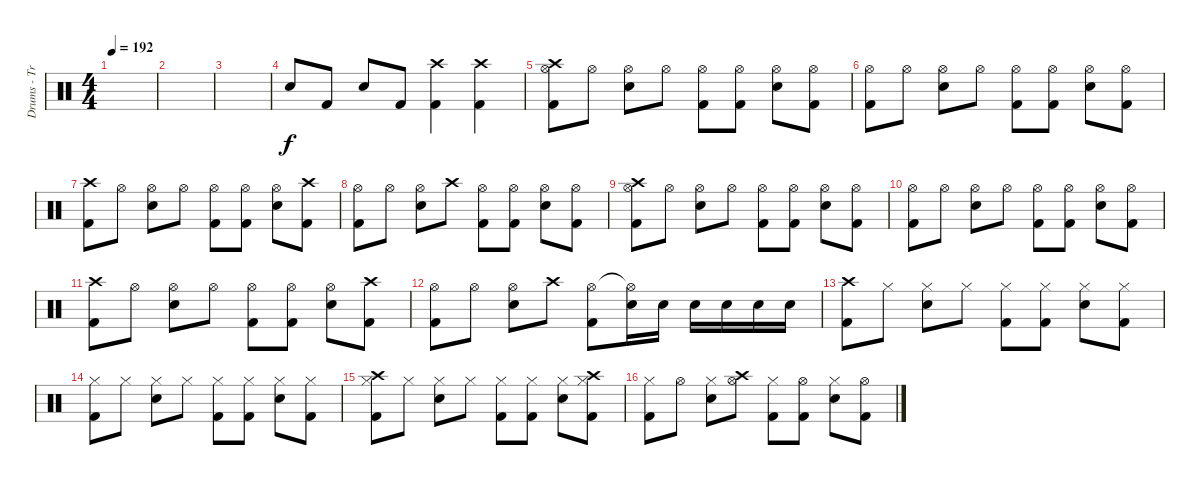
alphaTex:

\track ("Drums - Tré Cool" "Drums - Tr") {instrument percussion}
\staff {score}
\articulation defaults
\ts (4 4)
\tempo 192
\clef neutral
\ks c
|
|
|
"Electric Snare (hit)".8 "Kick (hit) 2".8 "Electric Snare (hit)".8 "Kick (hit) 2".8 ("Kick (hit) 2" "Crash high (hit)").4 ("Kick (hit) 2" "Crash high (hit)").4 |
("Hi-Hat (open)" "Kick (hit) 2" "Crash high (hit)").8 "Hi-Hat (open)".8 ("Hi-Hat (open)" "Electric Snare (hit)").8 "Hi-Hat (open)".8 ("Hi-Hat (open)" "Kick (hit) 2").8 ("Hi-Hat (open)" "Kick (hit) 2").8 ("Hi-Hat (open)" "Electric Snare (hit)").8 ("Hi-Hat (open)" "Kick (hit) 2").8 |
("Hi-Hat (open)" "Kick (hit) 2").8 "Hi-Hat (open)".8 ("Hi-Hat (open)" "Electric Snare (hit)").8 "Hi-Hat (open)".8 ("Hi-Hat (open)" "Kick (hit) 2").8 ("Hi-Hat (open)" "Kick (hit) 2").8 ("Hi-Hat (open)" "Electric Snare (hit)").8 ("Hi-Hat (open)" "Kick (hit) 2").8 |
("Kick (hit) 2" "Crash high (hit)").8 "Hi-Hat (open)".8 ("Hi-Hat (open)" "Electric Snare (hit)").8 "Hi-Hat (open)".8 ("Hi-Hat (open)" "Kick (hit) 2").8 ("Hi-Hat (open)" "Kick (hit) 2").8 ("Hi-Hat (open)" "Electric Snare (hit)").8 ("Kick (hit) 2" "Crash high (hit)").8 |
("Hi-Hat (open)" "Kick (hit) 2").8 "Hi-Hat (open)".8 ("Hi-Hat (open)" "Electric Snare (hit)").8 "Crash high (hit)".8 ("Hi-Hat (open)" "Kick (hit) 2").8 ("Hi-Hat (open)" "Kick (hit) 2").8 ("Hi-Hat (open)" "Electric Snare (hit)").8 ("Hi-Hat (open)" "Kick (hit) 2").8 |
("Hi-Hat (open)" "Kick (hit) 2" "Crash high (hit)").8 "Hi-Hat (open)".8 ("Hi-Hat (open)" "Electric Snare (hit)").8 "Hi-Hat (open)".8 ("Hi-Hat (open)" "Kick (hit) 2").8 ("Hi-Hat (open)" "Kick (hit) 2").8 ("Hi-Hat (open)" "Electric Snare (hit)").8 ("Hi-Hat (open)" "Kick (hit) 2").8 |
("Hi-Hat (open)" "Kick (hit) 2").8 "Hi-Hat (open)".8 ("Hi-Hat (open)" "Electric Snare (hit)").8 "Hi-Hat (open)".8 ("Hi-Hat (open)" "Kick (hit) 2").8 ("Hi-Hat (open)" "Kick (hit) 2").8 ("Hi-Hat (open)" "Electric Snare (hit)").8 ("Hi-Hat (open)" "Kick (hit) 2").8 |
("Kick (hit) 2" "Crash high (hit)").8 "Hi-Hat (open)".8 ("Hi-Hat (open)" "Electric Snare (hit)").8 "Hi-Hat (open)".8 ("Hi-Hat (open)" "Kick (hit) 2").8 ("Hi-Hat (open)" "Kick (hit) 2").8 ("Hi-Hat (open)" "Electric Snare (hit)").8 ("Kick (hit) 2" "Crash high (hit)").8 |
("Hi-Hat (open)" "Kick (hit) 2").8 "Hi-Hat (open)".8 ("Hi-Hat (open)" "Electric Snare (hit)").8 "Crash high (hit)".8 ("Hi-Hat (open)" "Kick (hit) 2").8 ("Hi-Hat (open)"{t} "Electric Snare (hit)").16 "Electric Snare (hit)".16 "Electric Snare (hit)".16 "Electric Snare (hit)".16 "Electric Snare (hit)".16 "Electric Snare (hit)".16 |
("Kick (hit) 2" "Crash high (hit)").8 "Hi-Hat (closed)".8 ("Hi-Hat (closed)" "Electric Snare (hit)").8 "Hi-Hat (closed)".8 ("Hi-Hat (closed)" "Kick (hit) 2").8 ("Hi-Hat (closed)" "Kick (hit) 2").8 ("Hi-Hat (closed)" "Electric Snare (hit)").8 ("Hi-Hat (closed)" "Kick (hit) 2").8 |
("Hi-Hat (closed)" "Kick (hit) 2").8 "Hi-Hat (closed)".8 ("Hi-Hat (closed)" "Electric Snare (hit)").8 "Hi-Hat (closed)".8 ("Hi-Hat (closed)" "Kick (hit) 2").8 ("Hi-Hat (closed)" "Kick (hit) 2").8 ("Hi-Hat (closed)" "Electric Snare (hit)").8 ("Hi-Hat (closed)" "Kick (hit) 2").8 |
("Hi-Hat (closed)" "Kick (hit) 2" "Crash high (hit)").8 "Hi-Hat (closed)".8 ("Hi-Hat (closed)" "Electric Snare (hit)").8 "Hi-Hat (closed)".8 ("Hi-Hat (closed)" "Kick (hit) 2").8 ("Hi-Hat (closed)" "Kick (hit) 2").8 ("Hi-Hat (closed)" "Electric Snare (hit)").8 ("Hi-Hat (closed)" "Kick (hit) 2" "Crash high (hit)").8 |
("Hi-Hat (closed)" "Kick (hit) 2").8 "Hi-Hat (open)".8 ("Hi-Hat (closed)" "Electric Snare (hit)").8 ("Hi-Hat (open)" "Crash high (hit)").8 ("Hi-Hat (closed)" "Kick (hit) 2").8 ("Hi-Hat (open)" "Kick (hit) 2").8 ("Hi-Hat (closed)" "Electric Snare (hit)").8 ("Hi-Hat (open)" "Kick (hit) 2").8
